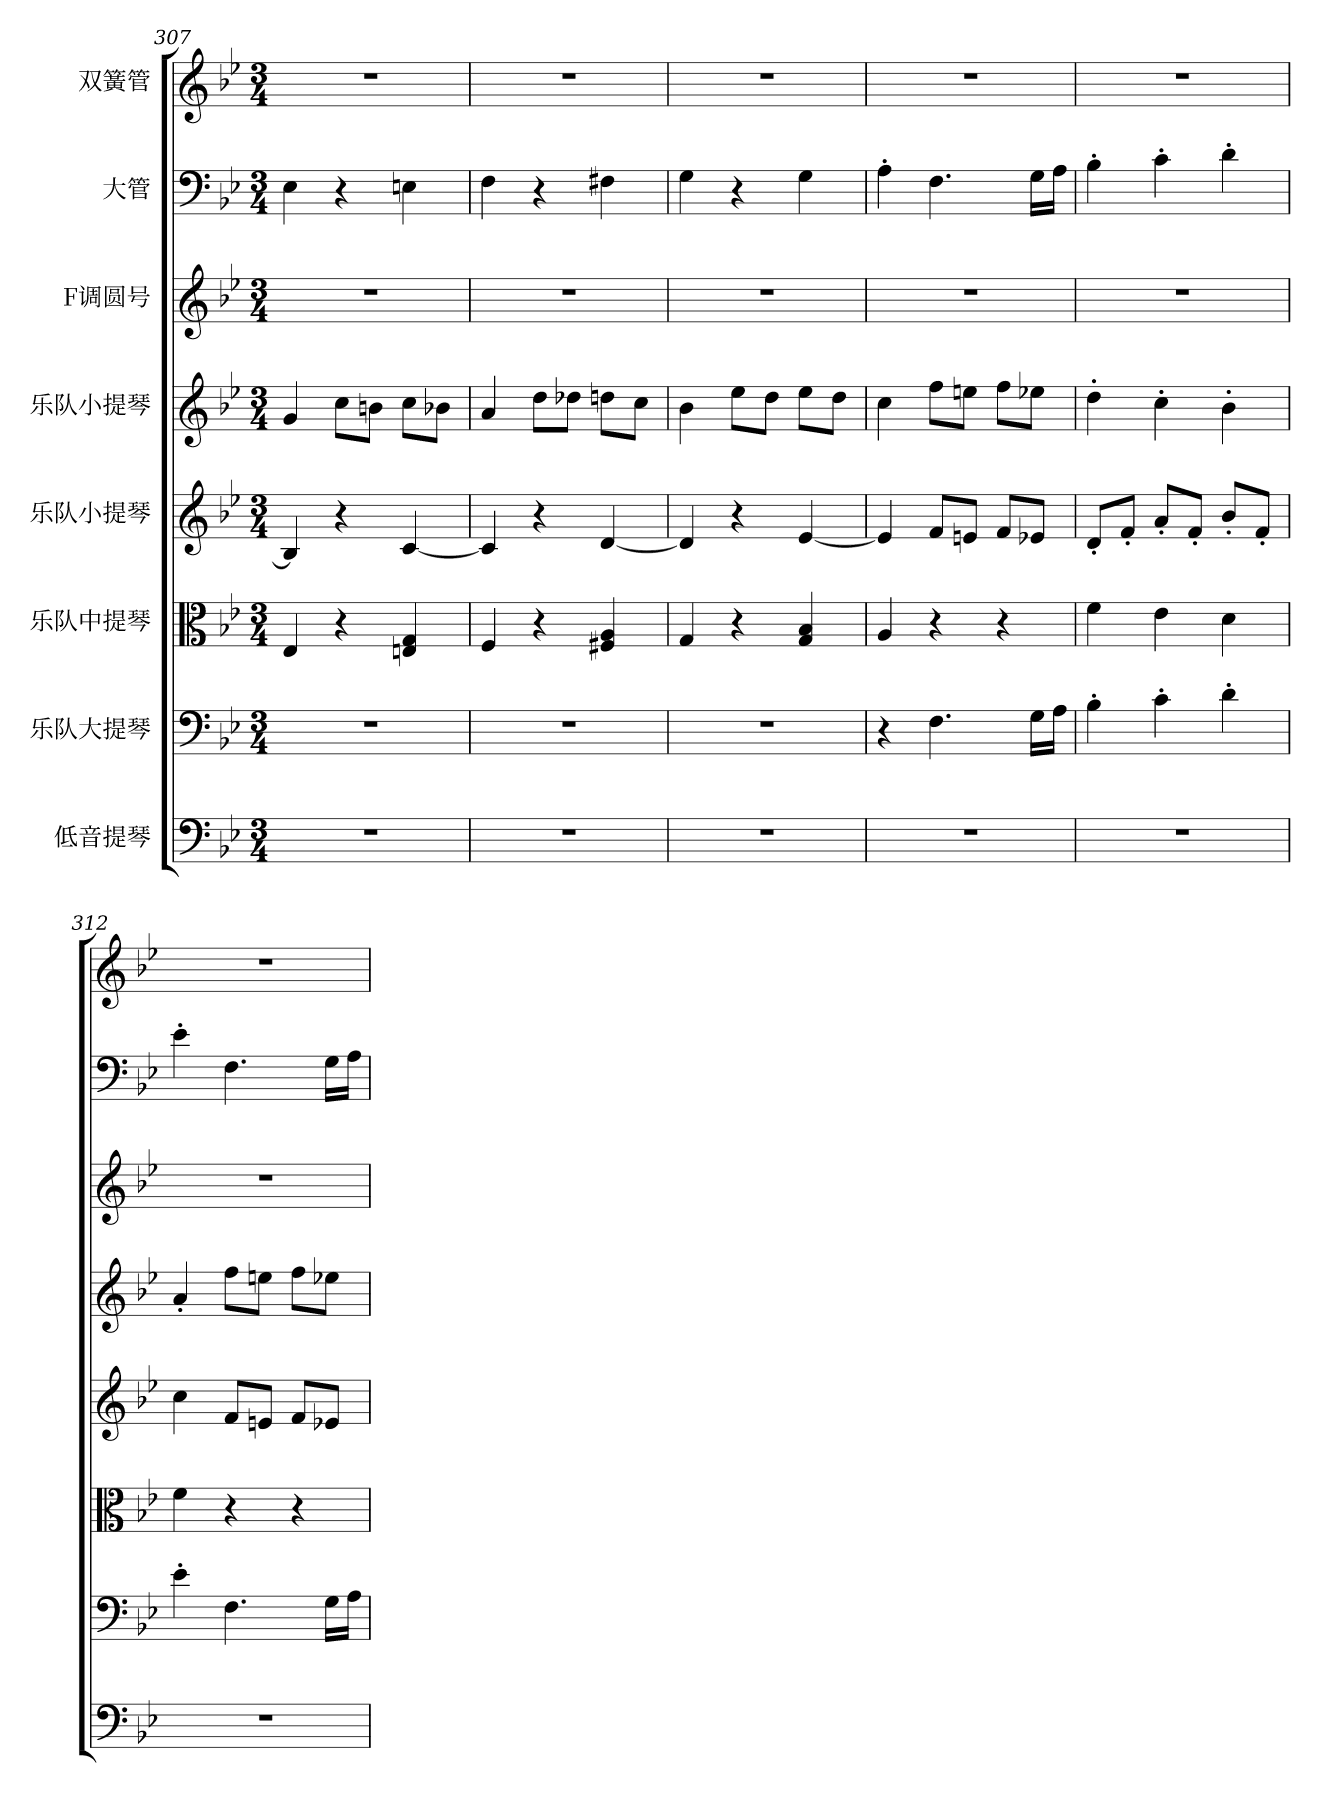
**kern	**kern	**kern	**kern	**kern	**kern	**kern	**kern
*part8	*part7	*part6	*part5	*part4	*part3	*part2	*part1
*staff8	*staff7	*staff6	*staff5	*staff4	*staff3	*staff2	*staff1
*I"低音提琴	*I"乐队大提琴	*I"乐队中提琴	*I"乐队小提琴	*I"乐队小提琴	*I"F调圆号	*I"大管	*I"双簧管
*clefF4	*clefF4	*clefC3	*clefG2	*clefG2	*clefG2	*clefF4	*clefG2
*ITrd7c12	*	*	*	*	*ITrd4c7	*	*
*k[b-e-]	*k[b-e-]	*k[b-e-]	*k[b-e-]	*k[b-e-]	*k[b-e-a-]	*k[b-e-]	*k[b-e-]
*M3/4	*M3/4	*M3/4	*M3/4	*M3/4	*M3/4	*M3/4	*M3/4
*MM168	*MM168	*MM168	*MM168	*MM168	*MM168	*MM168	*MM168
=307	=307	=307	=307	=307	=307	=307	=307
2.r	2.r	4E-/	4B-/]	4g/	2.r	4E-\	2.r
.	.	4r	4r	8cc\L	.	4r	.
.	.	.	.	8bn\J	.	.	.
.	.	4En/ 4G/	[4c/	8cc\L	.	4En\	.
.	.	.	.	8b-X\J	.	.	.
=308	=308	=308	=308	=308	=308	=308	=308
2.r	2.r	4F/	4c/]	4a/	2.r	4F\	2.r
.	.	4r	4r	8dd\L	.	4r	.
.	.	.	.	8dd-X\J	.	.	.
.	.	4F#X/ 4A/	[4d/	8ddn\L	.	4F#X\	.
.	.	.	.	8cc\J	.	.	.
!!LO:PB:g=z
=309	=309	=309	=309	=309	=309	=309	=309
2.r	2.r	4G/	4d/]	4b-\	2.r	4G\	2.r
.	.	4r	4r	8ee-\L	.	4r	.
.	.	.	.	8dd\J	.	.	.
.	.	4G/ 4B-/	[4e-/	8ee-\L	.	4G\	.
.	.	.	.	8dd\J	.	.	.
=310	=310	=310	=310	=310	=310	=310	=310
2.r	4r	4A/	4e-/]	4cc\	2.r	4A'\	2.r
.	4.F\	4r	8f/L	8ff\L	.	4.F\	.
.	.	.	8en/J	8een\J	.	.	.
.	.	4r	8f/L	8ff\L	.	.	.
.	16G\LL	.	8e-X/J	8ee-X\J	.	16G\LL	.
.	16A\JJ	.	.	.	.	16A\JJ	.
=311	=311	=311	=311	=311	=311	=311	=311
2.r	4B-'\	4f\	8d'/L	4dd'\	2.r	4B-'\	2.r
.	.	.	8f'/J	.	.	.	.
.	4c'\	4e-\	8a'/L	4cc'\	.	4c'\	.
.	.	.	8f'/J	.	.	.	.
.	4d'\	4d\	8b-'/L	4b-'\	.	4d'\	.
.	.	.	8f'/J	.	.	.	.
=312	=312	=312	=312	=312	=312	=312	=312
2.r	4e-'\	4f\	4cc\	4a'/	2.r	4e-'\	2.r
.	4.F\	4r	8f/L	8ff\L	.	4.F\	.
.	.	.	8en/J	8een\J	.	.	.
.	.	4r	8f/L	8ff\L	.	.	.
.	16G\LL	.	8e-X/J	8ee-X\J	.	16G\LL	.
.	16A\JJ	.	.	.	.	16A\JJ	.
=	=	=	=	=	=	=	=
*-	*-	*-	*-	*-	*-	*-	*-
